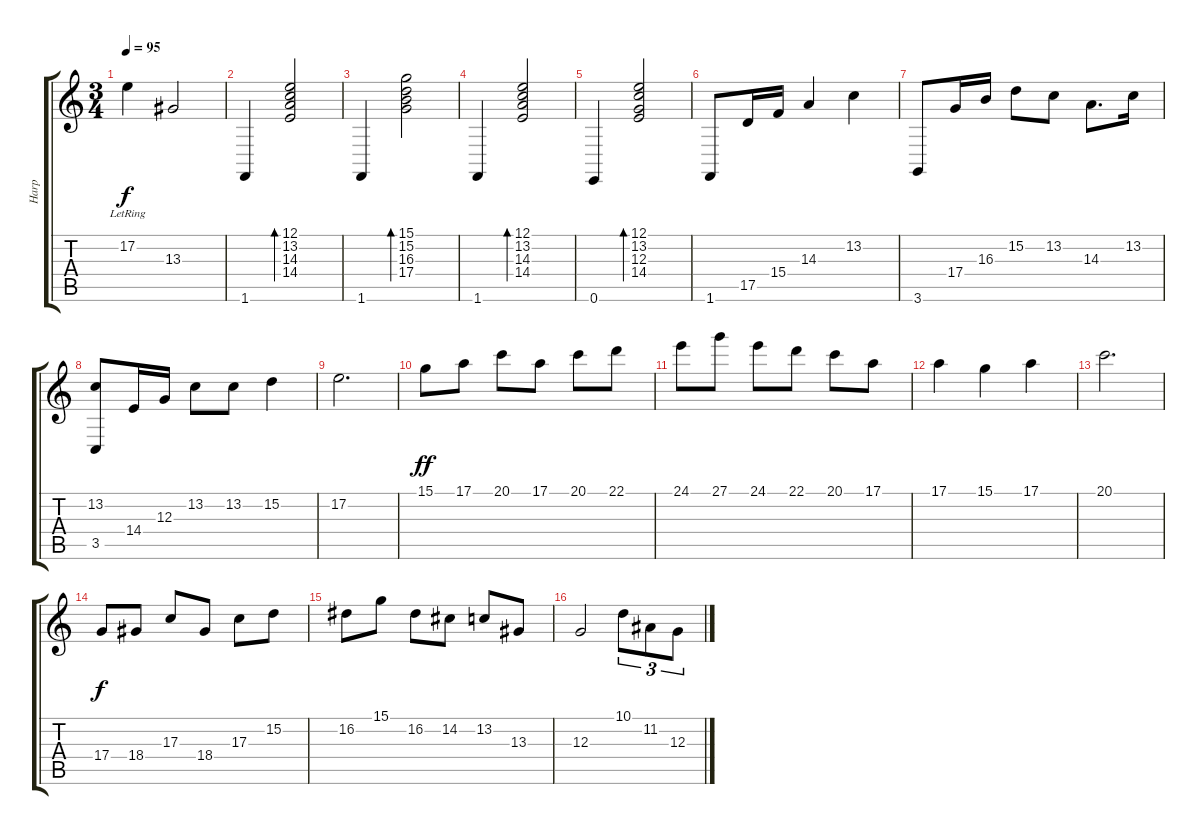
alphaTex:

\track ("Harp" "Harp") {instrument orchestralharp}
\staff {score tabs}
\tuning (E4 B3 G3 D3 A2 E2) {hide}
\ts (3 4)
\tempo 95
\clef g2
\ks c
17.2{lr}.4{dy f} 13.3.2 |
1.6.4 (12.1 13.2 14.3 14.4).2{bd 120} |
1.6.4 (15.1 15.2 16.3 17.4).2{bd 120} |
1.6.4 (12.1 13.2 14.3 14.4).2{bd 120} |
0.6.4 (12.1 13.2 12.3 14.4).2{bd 120} |
1.6.8 17.5.16 15.4.16 14.3.4 13.2.4 |
3.6.8 17.4.16 16.3.16 15.2.8 13.2.8 14.3.8{d} 13.2.16 |
(13.2 3.5).8 14.4.16 12.3.16 13.2.8 13.2.8 15.2.4 |
17.2.2{d} |
15.1.8{dy ff instrument brightacousticpiano} 17.1.8 20.1.8 17.1.8 20.1.8 22.1.8 |
24.1.8 27.1.8 24.1.8 22.1.8 20.1.8 17.1.8 |
17.1.4 15.1.4 17.1.4 |
20.1.2{d} |
17.4.8{dy f} 18.4.8 17.3.8 18.4.8 17.3.8 15.2.8 |
16.2.8 15.1.8 16.2.8 14.2.8 13.2.8 13.3.8 |
12.3.2 10.1.8{tu (3 2)} 11.2.8{tu (3 2)} 12.3.8{tu (3 2)}
